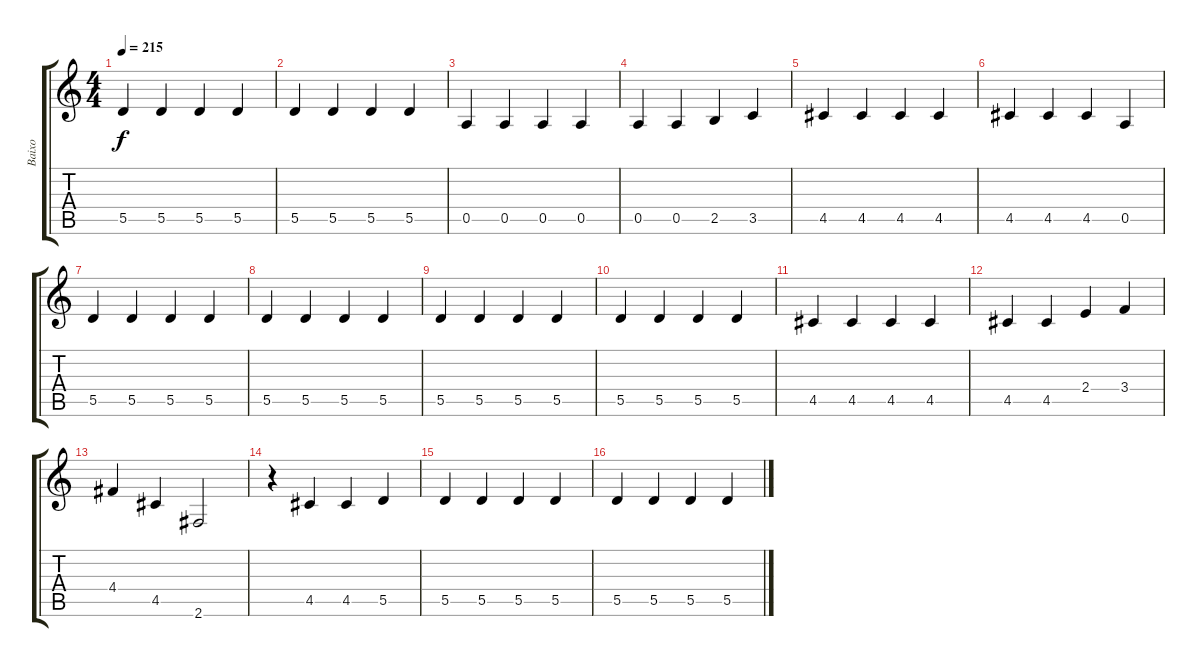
\track ("Baixo" "Baixo") {instrument electricbassfinger}
\staff {score tabs}
\tuning (E4 B3 G3 D3 A2 E2) {hide}
\ts (4 4)
\tempo 215
\clef g2
\ks c
5.5.4{dy f} 5.5.4 5.5.4 5.5.4 |
5.5.4 5.5.4 5.5.4 5.5.4 |
0.5.4 0.5.4 0.5.4 0.5.4 |
0.5.4 0.5.4 2.5.4 3.5.4 |
4.5.4 4.5.4 4.5.4 4.5.4 |
4.5.4 4.5.4 4.5.4 0.5.4 |
5.5.4 5.5.4 5.5.4 5.5.4 |
5.5.4 5.5.4 5.5.4 5.5.4 |
5.5.4 5.5.4 5.5.4 5.5.4 |
5.5.4 5.5.4 5.5.4 5.5.4 |
4.5.4 4.5.4 4.5.4 4.5.4 |
4.5.4 4.5.4 2.4.4 3.4.4 |
4.4.4 4.5.4 2.6.2 |
r.4 4.5.4 4.5.4 5.5.4 |
5.5.4 5.5.4 5.5.4 5.5.4 |
5.5.4 5.5.4 5.5.4 5.5.4
